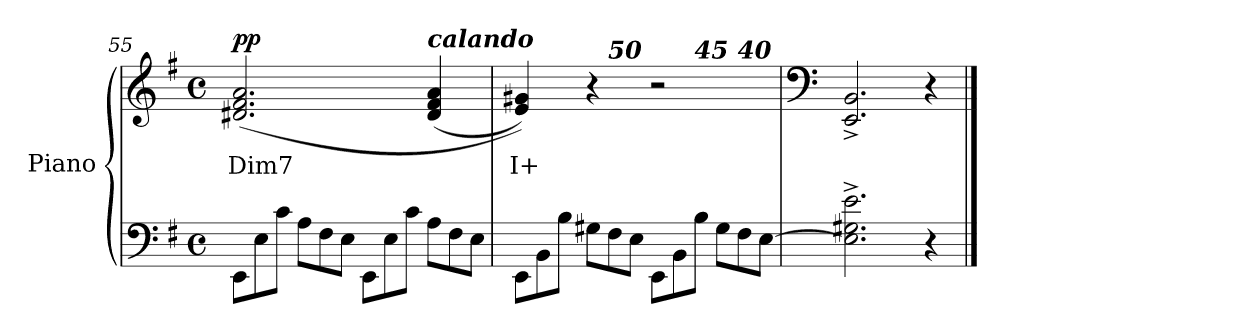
**kern	**kern	**text	**dynam
*part1	*part1	*part1	*part1
*staff2	*staff1	*staff1	*staff1/2
*I"Piano	*	*	*
*I'Pno	*	*	*
!!LO:LB:g=z
*clefF4	*clefG2	*	*
*k[f#]	*k[f#]	*	*
*M4/4	*M4/4	*	*
*met(c)	*met(c)	*	*
*Xtuplet	*	*	*
=55	=55	=55	=55
!	!	!LO:LY:b	!LO:DY:b
12EE\L	(>2.d#X/ 2.f#/ 2.a/	Dim7	pp
12E\	.	.	.
12c\J	.	.	.
12A\L	.	.	.
12F#\	.	.	.
12E\J	.	.	.
12EE\L	.	.	.
12E\	.	.	.
12c\J	.	.	.
!	!LO:TX:a:Bi:t=calando	!	!
12A\L	(<4d#/ 4f#/ 4a/	.	.
12F#\	.	.	.
12E\J	.	.	.
=56	=56	=56	=56
!	!	!LO:LY:b	!
*	*^	*	*
*	*	*^	*	*
*	*	*	*^	*	*
12EE\L	4e/ 4g#X/))	3ryy	3%2ryy	3%2ryy	I+	.
12BB\	.	.	.	.	.	.
12B\J	.	.	.	.	.	.
12G#X\L	4r	.	.	.	.	.
!	!	!LO:TX:a:Bi:t=50	!	!	!	!
12F#\	.	3%2ryy	.	.	.	.
12E\J	.	.	.	.	.	.
12EE\L	2r	.	.	.	.	.
12BB\	.	.	.	.	.	.
!	!	!	!LO:TX:a:Bi:t=45	!	!	!
12B\J	.	.	3ryy	6ryy	.	.
12G#\L	.	.	.	.	.	.
!	!	!	!	!LO:TX:a:Bi:t=40	!	!
12F#\	.	.	.	6ryy	.	.
[12E\J	.	.	.	.	.	.
*	*v	*v	*v	*v	*	*
=57	=57	=57	=57
*	*clefF4	*	*
2.E\]^ 2.G#X\^ 2.e\^	2.EE/^ 2.BB/^	.	.
4r	4r	.	.
==	==	==	==
*-	*-	*-	*-
